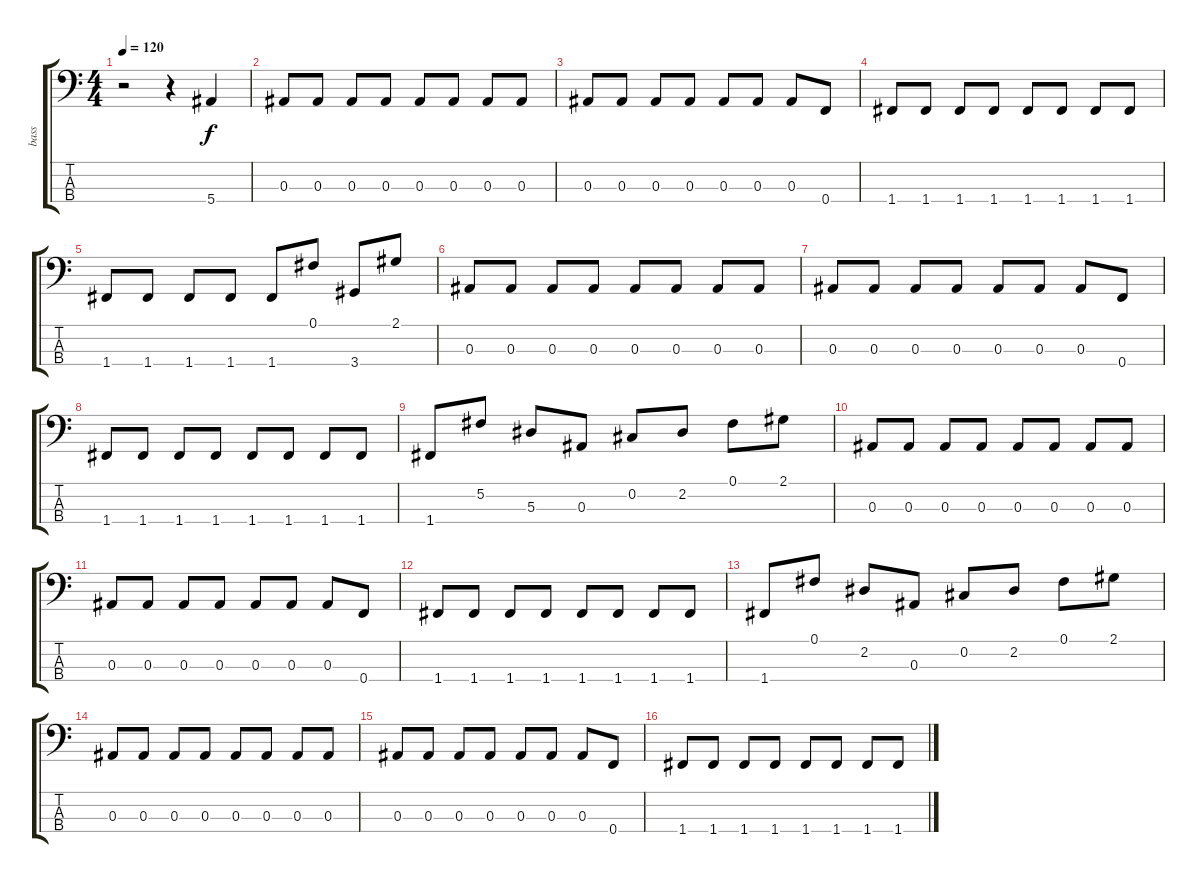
\track ("bass" "bass") {instrument electricbassfinger}
\staff {score tabs}
\tuning (Gb2 Db2 Bb1 F1) {hide}
\ts (4 4)
\tempo 120
\clef f4
\ks c
r.2{dy f instrument electricbassfinger} r.4 5.4.4 |
0.3.8 0.3.8 0.3.8 0.3.8 0.3.8 0.3.8 0.3.8 0.3.8 |
0.3.8 0.3.8 0.3.8 0.3.8 0.3.8 0.3.8 0.3.8 0.4.8 |
1.4.8 1.4.8 1.4.8 1.4.8 1.4.8 1.4.8 1.4.8 1.4.8 |
1.4.8 1.4.8 1.4.8 1.4.8 1.4.8 0.1.8 3.4.8 2.1.8 |
0.3.8 0.3.8 0.3.8 0.3.8 0.3.8 0.3.8 0.3.8 0.3.8 |
0.3.8 0.3.8 0.3.8 0.3.8 0.3.8 0.3.8 0.3.8 0.4.8 |
1.4.8 1.4.8 1.4.8 1.4.8 1.4.8 1.4.8 1.4.8 1.4.8 |
1.4.8 5.2.8 5.3.8 0.3.8 0.2.8 2.2.8 0.1.8 2.1.8 |
0.3.8 0.3.8 0.3.8 0.3.8 0.3.8 0.3.8 0.3.8 0.3.8 |
0.3.8 0.3.8 0.3.8 0.3.8 0.3.8 0.3.8 0.3.8 0.4.8 |
1.4.8 1.4.8 1.4.8 1.4.8 1.4.8 1.4.8 1.4.8 1.4.8 |
1.4.8 0.1.8 2.2.8 0.3.8 0.2.8 2.2.8 0.1.8 2.1.8 |
0.3.8 0.3.8 0.3.8 0.3.8 0.3.8 0.3.8 0.3.8 0.3.8 |
0.3.8 0.3.8 0.3.8 0.3.8 0.3.8 0.3.8 0.3.8 0.4.8 |
1.4.8 1.4.8 1.4.8 1.4.8 1.4.8 1.4.8 1.4.8 1.4.8
